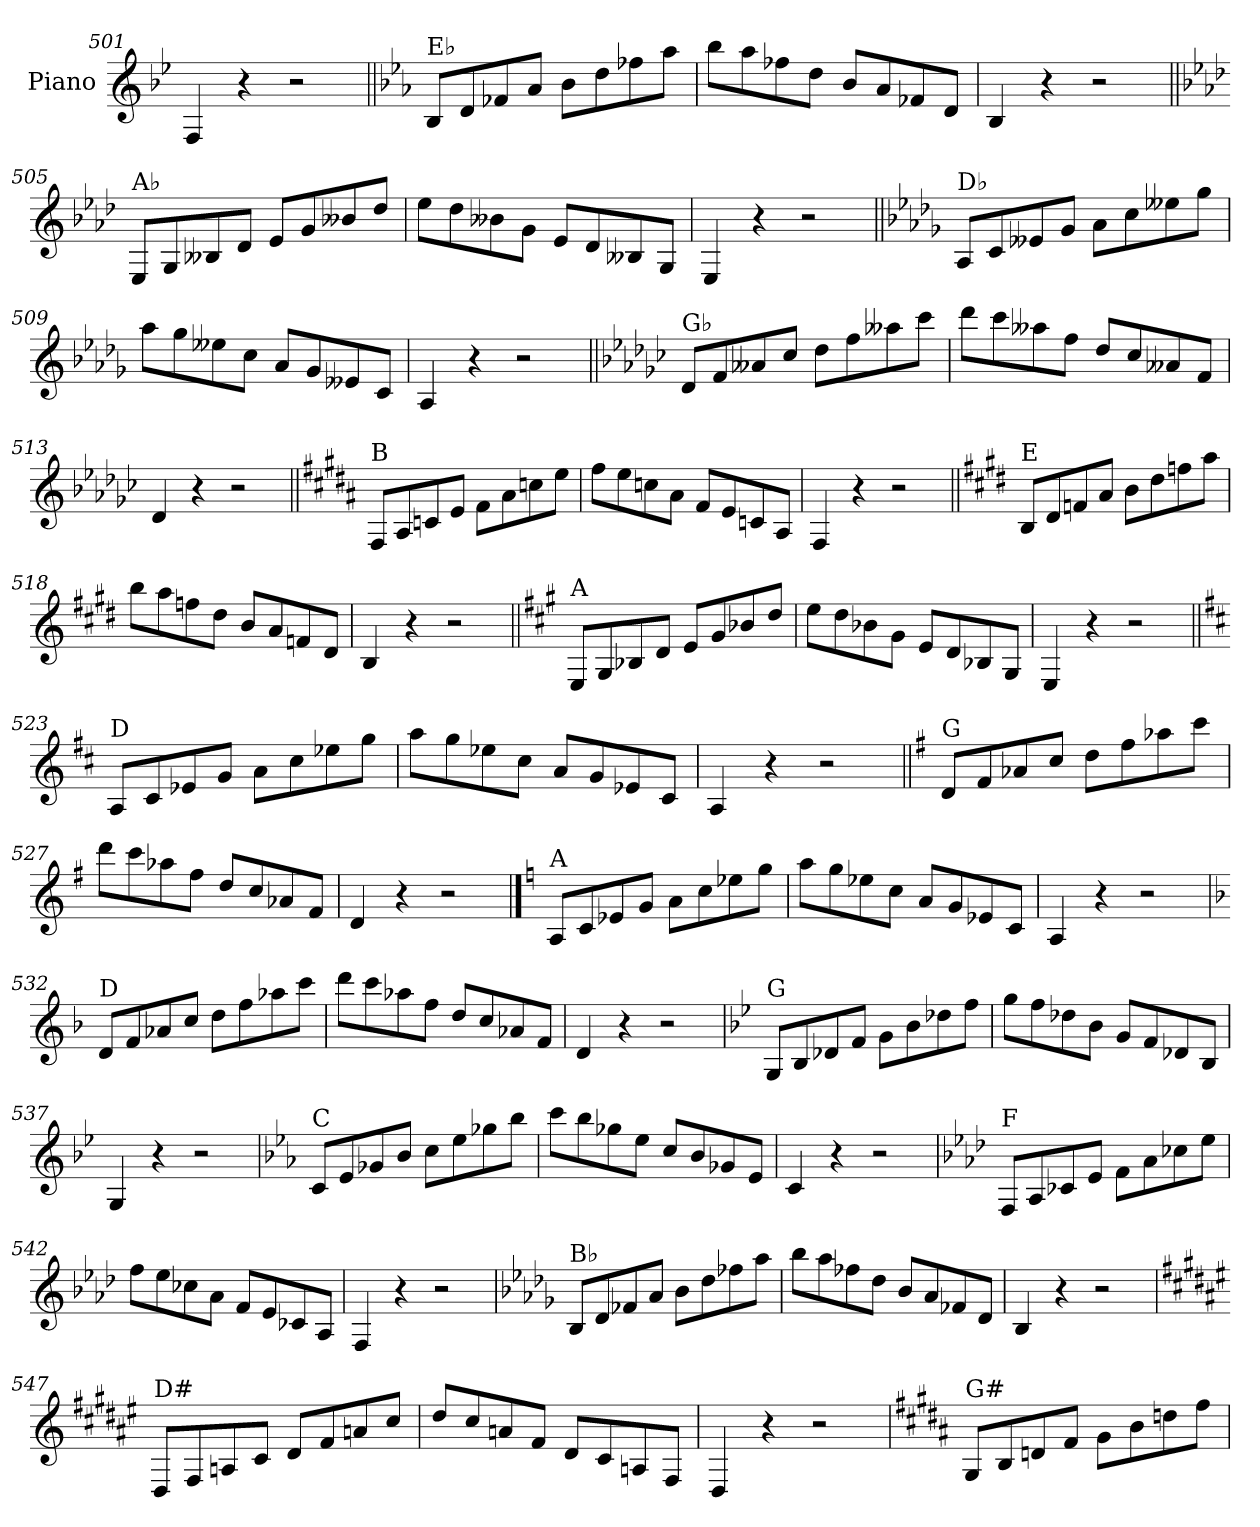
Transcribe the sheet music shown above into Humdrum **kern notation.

**kern
*part1
*staff1
*I"Piano
*I'Pno.
*clefG2
*k[b-e-]
=501
4F/
4r
2r
=502||
*k[b-e-a-]
!LO:TX:a:t=E♭
8B-/L
8d/
8f-X/
8a-/J
8b-\L
8dd\
8ff-X\
8aa-\J
=503
8bb-\L
8aa-\
8ff-X\
8dd\J
8b-/L
8a-/
8f-X/
8d/J
=504
4B-/
4r
2r
!!LO:LB:g=z
=505||
*k[b-e-a-d-]
!LO:TX:a:t=A♭
8E-/L
8G/
8B--X/
8d-/J
8e-/L
8g/
8b--X/
8dd-/J
=506
8ee-\L
8dd-\
8b--X\
8g\J
8e-/L
8d-/
8B--X/
8G/J
=507
4E-/
4r
2r
=508||
*k[b-e-a-d-g-]
!LO:TX:a:t=D♭
8A-/L
8c/
8e--X/
8g-/J
8a-\L
8cc\
8ee--X\
8gg-\J
=509
8aa-\L
8gg-\
8ee--X\
8cc\J
8a-/L
8g-/
8e--X/
8c/J
=510
4A-/
4r
2r
!!LO:LB:g=z
=511||
*k[b-e-a-d-g-c-]
!LO:TX:a:t=G♭
8d-/L
8f/
8a--X/
8cc-/J
8dd-\L
8ff\
8aa--X\
8ccc-\J
=512
8ddd-\L
8ccc-\
8aa--X\
8ff\J
8dd-/L
8cc-/
8a--X/
8f/J
=513
4d-/
4r
2r
=514||
*k[f#c#g#d#a#]
!LO:TX:a:t=B
8F#/L
8A#/
8cn/
8e/J
8f#\L
8a#\
8ccn\
8ee\J
=515
8ff#\L
8ee\
8ccn\
8a#\J
8f#/L
8e/
8cn/
8A#/J
=516
4F#/
4r
2r
!!LO:LB:g=z
=517||
*k[f#c#g#d#]
!LO:TX:a:t=E
8B/L
8d#/
8fn/
8a/J
8b\L
8dd#\
8ffn\
8aa\J
=518
8bb\L
8aa\
8ffn\
8dd#\J
8b/L
8a/
8fn/
8d#/J
=519
4B/
4r
2r
=520||
*k[f#c#g#]
!LO:TX:a:t=A
8E/L
8G#/
8B-X/
8d/J
8e/L
8g#/
8b-X/
8dd/J
=521
8ee\L
8dd\
8b-X\
8g#\J
8e/L
8d/
8B-X/
8G#/J
=522
4E/
4r
2r
!!LO:LB:g=z
=523||
*k[f#c#]
!LO:TX:a:t=D
8A/L
8c#/
8e-X/
8g/J
8a\L
8cc#\
8ee-X\
8gg\J
=524
8aa\L
8gg\
8ee-X\
8cc#\J
8a/L
8g/
8e-X/
8c#/J
=525
4A/
4r
2r
=526||
*k[f#]
!LO:TX:a:t=G
8d/L
8f#/
8a-X/
8cc/J
8dd\L
8ff#\
8aa-X\
8ccc\J
=527
8ddd\L
8ccc\
8aa-X\
8ff#\J
8dd/L
8cc/
8a-X/
8f#/J
=528
4d/
4r
2r
!!LO:PB:g=z
==529
*k[]
!LO:TX:a:t=A
8A/L
8c/
8e-X/
8g/J
8a\L
8cc\
8ee-X\
8gg\J
=530
8aa\L
8gg\
8ee-X\
8cc\J
8a/L
8g/
8e-X/
8c/J
=531
4A/
4r
2r
=532
*k[b-]
!LO:TX:a:t=D
8d/L
8f/
8a-X/
8cc/J
8dd\L
8ff\
8aa-X\
8ccc\J
=533
8ddd\L
8ccc\
8aa-X\
8ff\J
8dd/L
8cc/
8a-X/
8f/J
=534
4d/
4r
2r
!!LO:LB:g=z
=535
*k[b-e-]
!LO:TX:a:t=G
8G/L
8B-/
8d-X/
8f/J
8g\L
8b-\
8dd-X\
8ff\J
=536
8gg\L
8ff\
8dd-X\
8b-\J
8g/L
8f/
8d-X/
8B-/J
=537
4G/
4r
2r
=538
*k[b-e-a-]
!LO:TX:a:t=C
8c/L
8e-/
8g-X/
8b-/J
8cc\L
8ee-\
8gg-X\
8bb-\J
=539
8ccc\L
8bb-\
8gg-X\
8ee-\J
8cc/L
8b-/
8g-X/
8e-/J
=540
4c/
4r
2r
!!LO:LB:g=z
=541
*k[b-e-a-d-]
!LO:TX:a:t=F
8F/L
8A-/
8c-X/
8e-/J
8f\L
8a-\
8cc-X\
8ee-\J
=542
8ff\L
8ee-\
8cc-X\
8a-\J
8f/L
8e-/
8c-X/
8A-/J
=543
4F/
4r
2r
=544
*k[b-e-a-d-g-]
!LO:TX:a:t=B♭
8B-/L
8d-/
8f-X/
8a-/J
8b-\L
8dd-\
8ff-X\
8aa-\J
=545
8bb-\L
8aa-\
8ff-X\
8dd-\J
8b-/L
8a-/
8f-X/
8d-/J
=546
4B-/
4r
2r
!!LO:LB:g=z
=547
*k[f#c#g#d#a#e#]
!LO:TX:a:t=D#
8D#/L
8F#/
8An/
8c#/J
8d#/L
8f#/
8an/
8cc#/J
=548
8dd#/L
8cc#/
8an/
8f#/J
8d#/L
8c#/
8An/
8F#/J
=549
4D#/
4r
2r
=550
*k[f#c#g#d#a#]
!LO:TX:a:t=G#
8G#/L
8B/
8dn/
8f#/J
8g#\L
8b\
8ddn\
8ff#\J
=
*-
